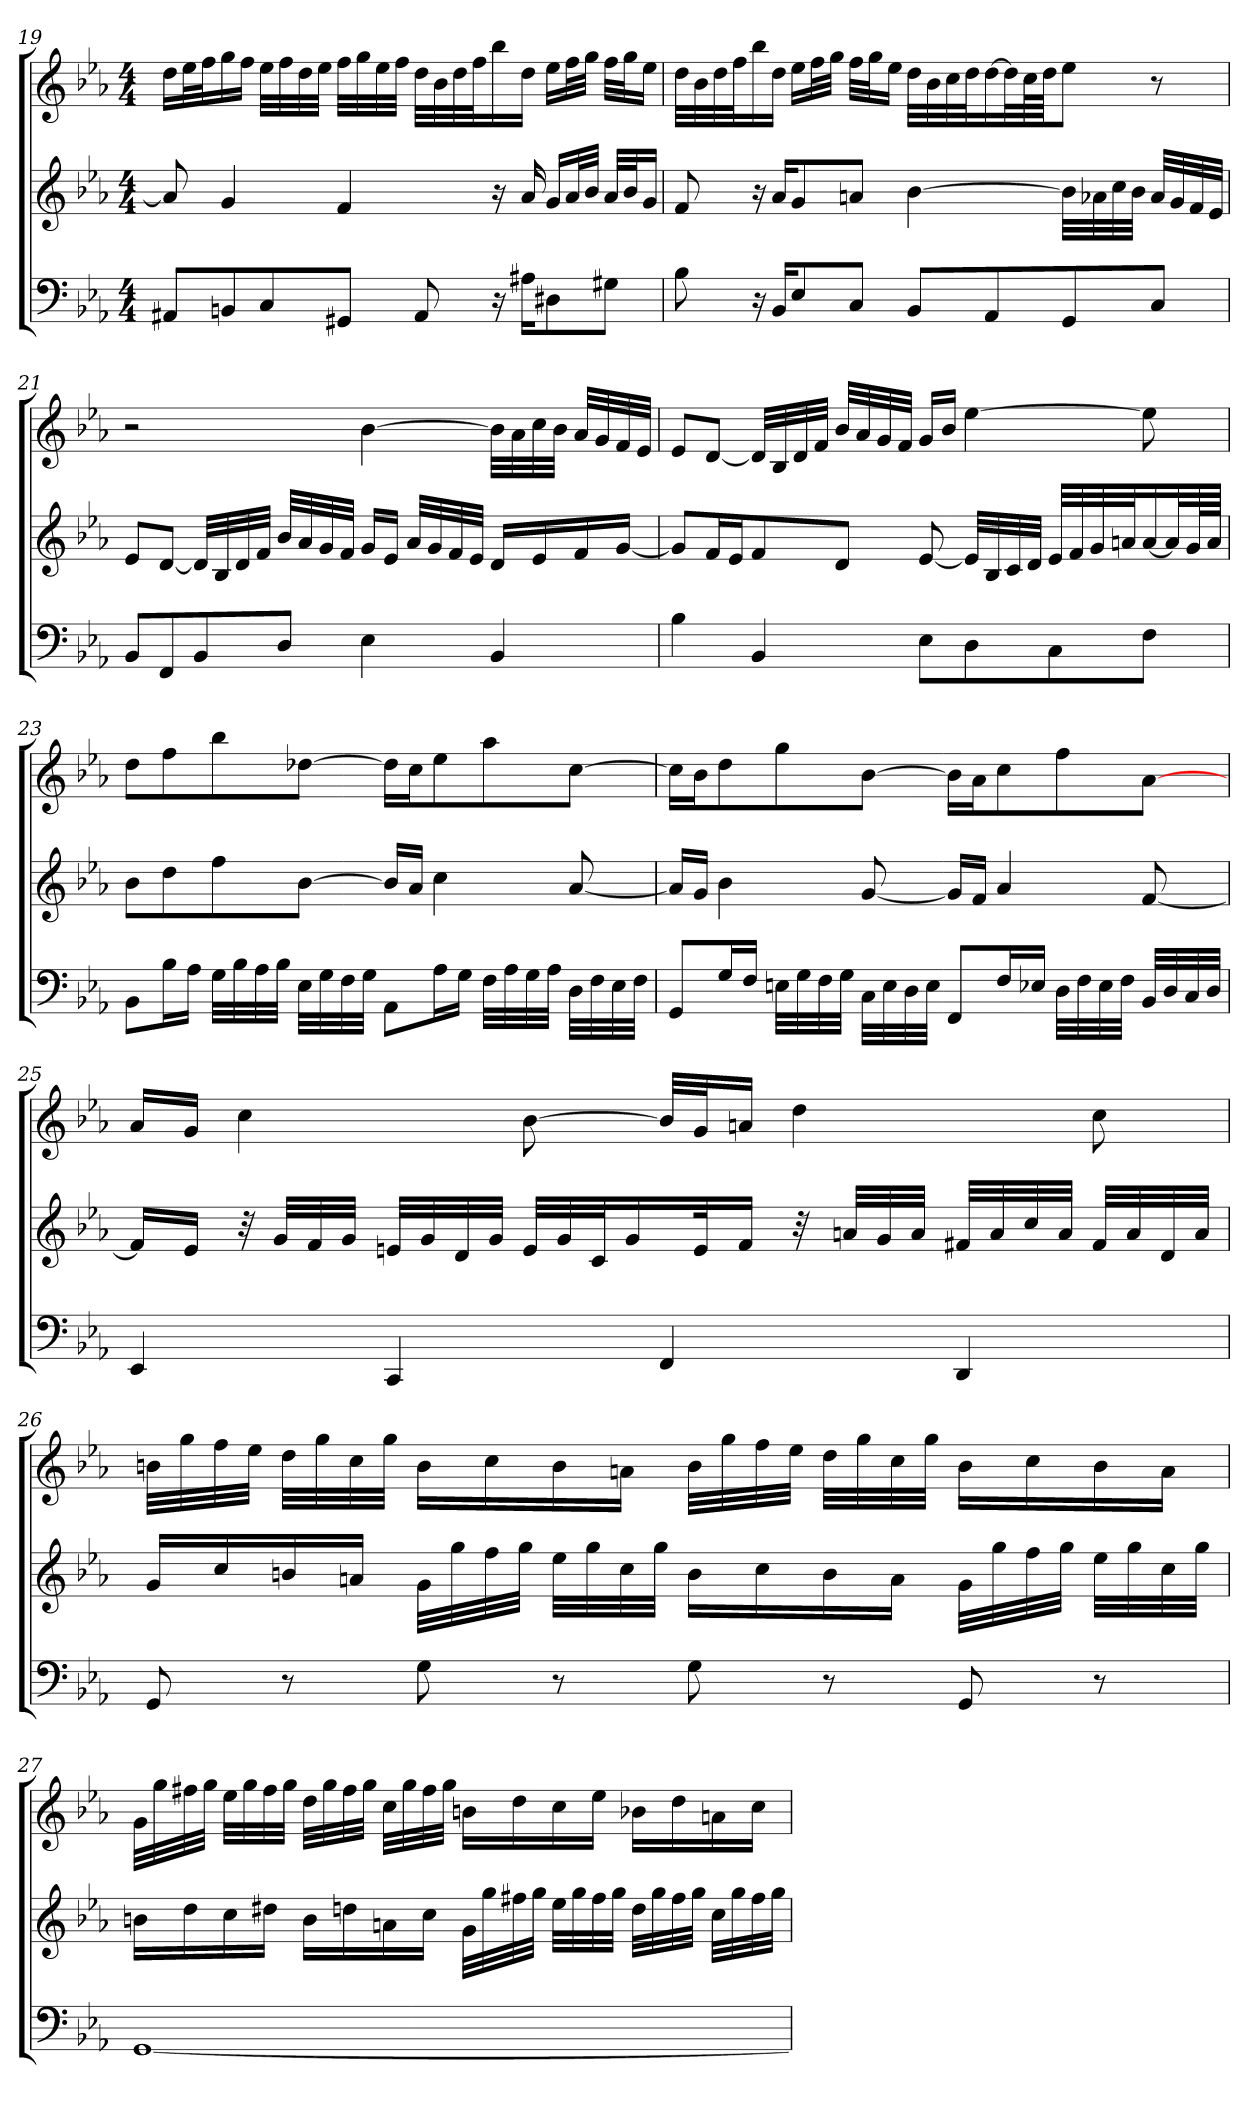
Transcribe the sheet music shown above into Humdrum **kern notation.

**kern	**kern	**kern
*part3	*part2	*part1
*staff3	*staff2	*staff1
*clefF4	*clefG2	*clefG2
*k[b-e-a-]	*k[b-e-a-]	*k[b-e-a-]
*M4/4	*M4/4	*M4/4
=19	=19	=19
8AA#XL	8a-]	16ddLL
.	.	32ee-L
.	.	32ffJ
8BBn	4g	16gg
.	.	16ffJJ
8C	.	32ee-LLL
.	.	32ff
.	.	32dd
.	.	32ee-JJJ
8GG#XJ	4f	32ffLLL
.	.	32gg
.	.	32ee-
.	.	32ffJJJ
8AA#	.	32ddLLL
.	.	32b-
.	.	32dd
.	.	32ffJ
16r	16r	16bb-
16A#XKL	16a-	16ddJJ
8D#X	16gLL	16ee-LL
.	32a-L	32ffL
.	32b-JJJ	32ggJJJ
8G#XJ	32a-LLL	32ffLLL
.	32b-J	32ggJ
.	16gJJ	16ee-JJ
=20	=20	=20
8B-	8f	32ddLLL
.	.	32b-
.	.	32dd
.	.	32ffJ
16r	16r	16bb-
16BB-KL	16a-KL	16ddJJ
8E-	8g	16ee-LL
.	.	32ffL
.	.	32ggJJJ
8CJ	8anJ	32ffLLL
.	.	32ggJ
.	.	16ee-JJ
8BB-L	[4b-	32ddLLL
.	.	32b-
.	.	32cc
.	.	32ddJ
8AA-	.	[16dd
.	.	32ddL]
.	.	64ccL
.	.	64ddJJJ
8GG	32b-LLL]	8ee-J
.	32a-X	.
.	32cc	.
.	32b-JJJ	.
8CJ	32a-LLL	8r
.	32g	.
.	32f	.
.	32e-JJJ	.
=21	=21	=21
8BB-L	8e-L	2r
8FF	[8dJ	.
8BB-	32dLLL]	.
.	32B-	.
.	32d	.
.	32fJJJ	.
8DJ	32b-LLL	.
.	32a-	.
.	32g	.
.	32fJJJ	.
4E-	16gLL	[4b-
.	16e-JJ	.
.	32a-LLL	.
.	32g	.
.	32f	.
.	32e-JJJ	.
4BB-	16dLL	32b-LLL]
.	.	32a-
.	16e-	32cc
.	.	32b-JJJ
.	16f	32a-LLL
.	.	32g
.	[16gJJ	32f
.	.	32e-JJJ
=22	=22	=22
4B-	8gL]	8e-L
.	16fL	[8dJ
.	16e-J	.
4BB-	8f	32dLLL]
.	.	32B-
.	.	32d
.	.	32fJJJ
.	8dJ	32b-LLL
.	.	32a-
.	.	32g
.	.	32fJJJ
8E-L	[8e-	16gLL
.	.	16b-JJ
8D	32e-LLL]	[4ee-
.	32B-	.
.	32c	.
.	32dJJJ	.
8C	32e-LLL	.
.	32f	.
.	32g	.
.	32anJ	.
8FJ	[16a	8ee-]
.	32aL]	.
.	64gL	.
.	64aJJJJ	.
=23	=23	=23
8BB-L	8b-L	8ddL
16B-L	8dd	8ff
16A-JJ	.	.
32GLLL	8ff	8bb-
32B-	.	.
32A-	.	.
32B-JJJ	.	.
32E-LLL	[8b-J	[8dd-XJ
32G	.	.
32F	.	.
32GJJJ	.	.
8AA-L	16b-LL]	16dd-LL]
.	16a-JJ	16ccJ
16A-L	4cc	8ee-
16GJJ	.	.
32FLLL	.	8aa-
32A-	.	.
32G	.	.
32A-JJJ	.	.
32DLLL	[8a-	[8ccJ
32F	.	.
32E-	.	.
32FJJJ	.	.
=24	=24	=24
8GGL	16a-LL]	16ccLL]
.	16gJJ	16b-J
16GL	4b-	8dd
16FJJ	.	.
32EnLLL	.	8gg
32G	.	.
32F	.	.
32GJJJ	.	.
32CLLL	[8g	[8b-J
32E	.	.
32D	.	.
32EJJJ	.	.
8FFL	16gLL]	16b-LL]
.	16fJJ	16a-J
16FL	4a-	8cc
16E-XJJ	.	.
32DLLL	.	8ff
32F	.	.
32E-	.	.
32FJJJ	.	.
32BB-LLL	[8f	[8a-J
32D	.	.
32C	.	.
32DJJJ	.	.
=25	=25	=25
4EE-	16fLL]	16a-LL
.	16e-JJ	16gJJ
.	32r	4cc
.	32gLLL	.
.	32f	.
.	32gJJJ	.
4CC	32enLLL	.
.	32g	.
.	32d	.
.	32gJJJ	.
.	32eLLL	[8b-
.	32g	.
.	32cJ	.
.	16g	.
4FF	.	32b-LLL]
.	32eK	32gJ
.	16fJJ	16anJJ
.	32r	4dd
.	32anLLL	.
.	32g	.
.	32aJJJ	.
4DD	32f#XLLL	.
.	32a	.
.	32cc	.
.	32aJJJ	.
.	32f#LLL	8cc
.	32a	.
.	32d	.
.	32aJJJ	.
=26	=26	=26
8GG	16gLL	32bnLLL
.	.	32gg
.	16cc	32ff
.	.	32ee-JJJ
8r	16bn	32ddLLL
.	.	32gg
.	16anJJ	32cc
.	.	32ggJJJ
8G	32gLLL	16bLL
.	32gg	.
.	32ff	16cc
.	32ggJJJ	.
8r	32ee-LLL	16b
.	32gg	.
.	32cc	16anJJ
.	32ggJJJ	.
8G	16bLL	32bLLL
.	.	32gg
.	16cc	32ff
.	.	32ee-JJJ
8r	16b	32ddLLL
.	.	32gg
.	16aJJ	32cc
.	.	32ggJJJ
8GG	32gLLL	16bLL
.	32gg	.
.	32ff	16cc
.	32ggJJJ	.
8r	32ee-LLL	16b
.	32gg	.
.	32cc	16aJJ
.	32ggJJJ	.
=27	=27	=27
[1GG	16bnLL	32gLLL
.	.	32gg
.	16dd	32ff#X
.	.	32ggJJJ
.	16cc	32ee-LLL
.	.	32gg
.	16dd#XJJ	32ff#
.	.	32ggJJJ
.	16bLL	32ddLLL
.	.	32gg
.	16ddn	32ff#
.	.	32ggJJJ
.	16an	32ccLLL
.	.	32gg
.	16ccJJ	32ff#
.	.	32ggJJJ
.	32gLLL	16bnLL
.	32gg	.
.	32ff#X	16dd
.	32ggJJJ	.
.	32ee-LLL	16cc
.	32gg	.
.	32ff#	16ee-JJ
.	32ggJJJ	.
.	32ddLLL	16b-XLL
.	32gg	.
.	32ff#	16dd
.	32ggJJJ	.
.	32ccLLL	16an
.	32gg	.
.	32ff#	16ccJJ
.	32ggJJJ	.
=	=	=
*-	*-	*-
